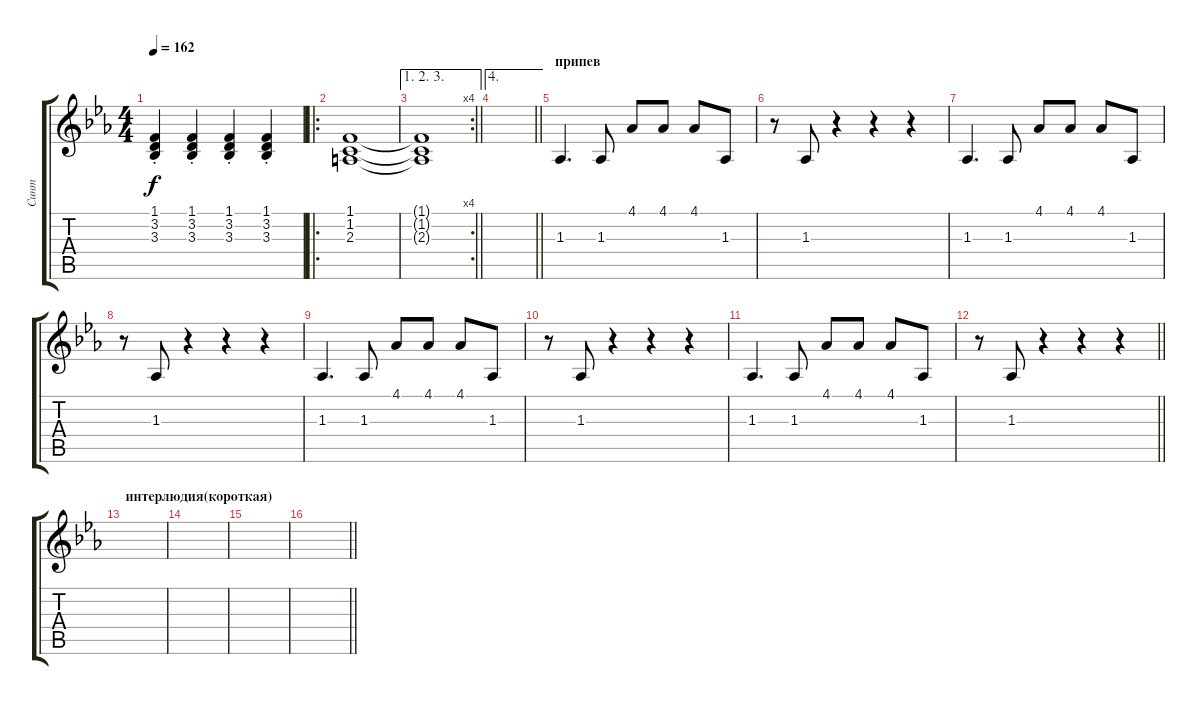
\track ("Синт" "Синт") {instrument acousticgrandpiano}
\staff {score tabs}
\tuning (E4 B3 G3 D3 A2 E2) {hide}
\ts (4 4)
\tempo 162
\clef g2
\ks cminor
(1.1{st} 3.2{st} 3.3{st}).4{dy f} (1.1{st} 3.2{st} 3.3{st}).4 (1.1{st} 3.2{st} 3.3{st}).4 (1.1{st} 3.2{st} 3.3{st}).4 |
\ro
(1.1 1.2 2.3).1 |
\ae (1 2 3)
\rc 4
\barLineRight lightlight
(1.1{t} 1.2{t} 2.3{t}).1 |
\ae 4
\barLineRight lightlight
|
\section ("" "припев")
1.3.4{d instrument lead1square} 1.3.8 4.1.8 4.1.8 4.1.8 1.3.8 |
r.8 1.3.8 r.4 r.4 r.4 |
1.3.4{d} 1.3.8 4.1.8 4.1.8 4.1.8 1.3.8 |
r.8 1.3.8 r.4 r.4 r.4 |
1.3.4{d} 1.3.8 4.1.8 4.1.8 4.1.8 1.3.8 |
r.8 1.3.8 r.4 r.4 r.4 |
1.3.4{d} 1.3.8 4.1.8 4.1.8 4.1.8 1.3.8 |
\barLineRight lightlight
r.8 1.3.8 r.4 r.4 r.4 |
\section ("" "интерлюдия(короткая)")
|
|
|
\barLineRight lightlight
